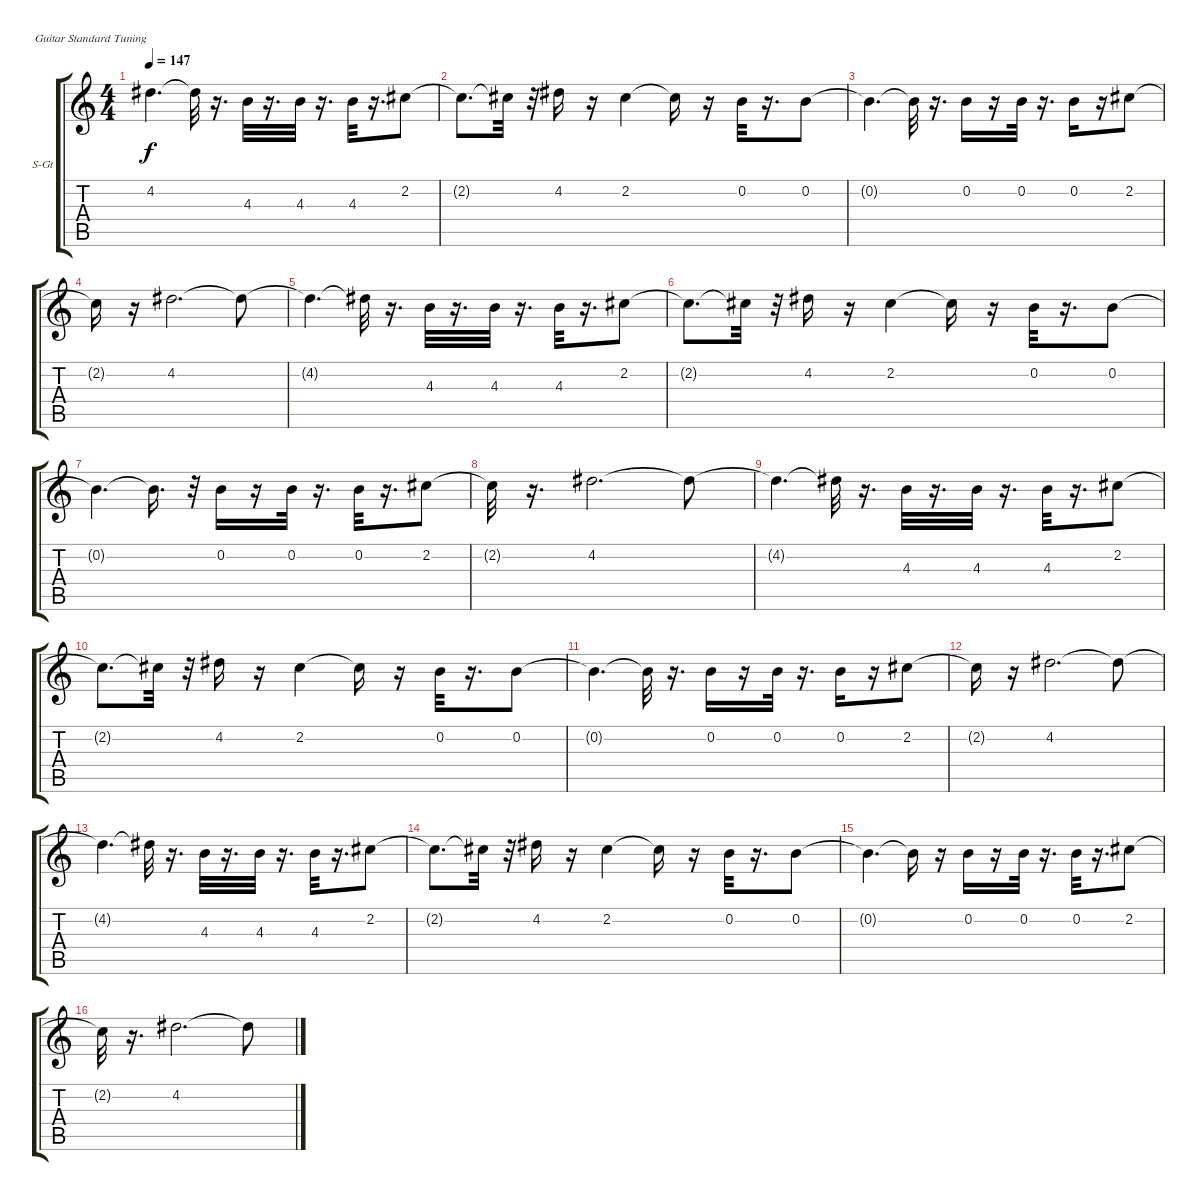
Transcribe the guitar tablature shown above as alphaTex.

\bracketExtendMode groupsimilarinstruments
\firstSystemTrackNameOrientation horizontal
\otherSystemsTrackNameOrientation horizontal
\track ("Keyboard 2" "S-Gt") {instrument synthbrass1}
\staff {score tabs}
\tuning (E4 B3 G3 D3 A2 E2)
\displaytranspose 12
\ts (4 4)
\tempo 147
\clef g2
\ks c
4.2{t}.4{d dy f} 4.2{t}.32 r.16{d} 4.3.32 r.16{d} 4.3.32 r.16{d} 4.3.32 r.16{d} 2.2.8 |
2.2{t}.8{d} 2.2{t}.32 r.32 4.2.16 r.16 2.2.4 2.2{t}.16 r.16 0.2.32 r.16{d} 0.2.8 |
0.2{t}.4{d} 0.2{t}.32 r.16{d} 0.2.16 r.16 0.2.32 r.16{d} 0.2.16 r.16 2.2.8 |
2.2{t}.16 r.16 4.2.2{d} 4.2{t}.8 |
4.2{t}.4{d} 4.2{t}.32 r.16{d} 4.3.32 r.16{d} 4.3.32 r.16{d} 4.3.32 r.16{d} 2.2.8 |
2.2{t}.8{d} 2.2{t}.32 r.32 4.2.16 r.16 2.2.4 2.2{t}.16 r.16 0.2.32 r.16{d} 0.2.8 |
0.2{t}.4{d} 0.2{t}.16{d} r.32 0.2.16 r.16 0.2.32 r.16{d} 0.2.32 r.16{d} 2.2.8 |
2.2{t}.32 r.16{d} 4.2.2{d} 4.2{t}.8 |
4.2{t}.4{d} 4.2{t}.32 r.16{d} 4.3.32 r.16{d} 4.3.32 r.16{d} 4.3.32 r.16{d} 2.2.8 |
2.2{t}.8{d} 2.2{t}.32 r.32 4.2.16 r.16 2.2.4 2.2{t}.16 r.16 0.2.32 r.16{d} 0.2.8 |
0.2{t}.4{d} 0.2{t}.32 r.16{d} 0.2.16 r.16 0.2.32 r.16{d} 0.2.16 r.16 2.2.8 |
2.2{t}.16 r.16 4.2.2{d} 4.2{t}.8 |
4.2{t}.4{d} 4.2{t}.32 r.16{d} 4.3.32 r.16{d} 4.3.32 r.16{d} 4.3.32 r.16{d} 2.2.8 |
2.2{t}.8{d} 2.2{t}.32 r.32 4.2.16 r.16 2.2.4 2.2{t}.16 r.16 0.2.32 r.16{d} 0.2.8 |
0.2{t}.4{d} 0.2{t}.16 r.16 0.2.16 r.16 0.2.32 r.16{d} 0.2.32 r.16{d} 2.2.8 |
2.2{t}.32 r.16{d} 4.2.2{d} 4.2{t}.8
